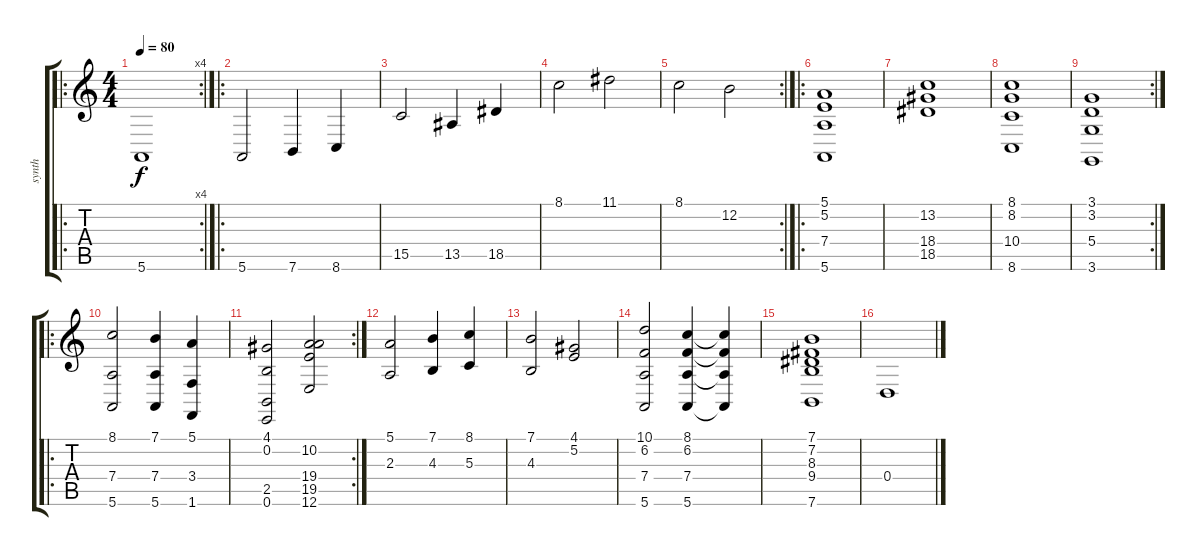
\track ("synth" "synth") {instrument stringensemble1}
\staff {score tabs}
\tuning (E4 B3 G3 D3 A2 E2) {hide}
\ro
\rc 4
\ts (4 4)
\tempo 80
\clef g2
\ks c
5.6.1{dy f instrument stringensemble1} |
\ro
5.6.2 7.6.4 8.6.4 |
15.5.2 13.5.4 18.5.4 |
8.1.2 11.1.2 |
\rc 2
8.1.2 12.2.2 |
\ro
(5.1 5.2 7.4 5.6).1 |
(13.2 18.4 18.5).1 |
(8.1 8.2 10.4 8.6).1 |
\rc 2
(3.1 3.2 5.4 3.6).1 |
\ro
(8.1 7.4 5.6).2 (7.1 7.4 5.6).4 (5.1 3.4 1.6).4 |
\rc 2
(4.1 0.2 2.5 0.6).2 (10.2 19.4 19.5 12.6).2 |
(5.1 2.3).2 (7.1 4.3).4 (8.1 5.3).4 |
(7.1 4.3).2 (4.1 5.2).2 |
(10.1 6.2 7.4 5.6).2 (8.1 6.2 7.4 5.6).4 (8.1{t} 6.2{t} 7.4{t} 5.6{t}).4 |
(7.1 7.2 8.3 9.4 7.6).1 |
0.4.1
